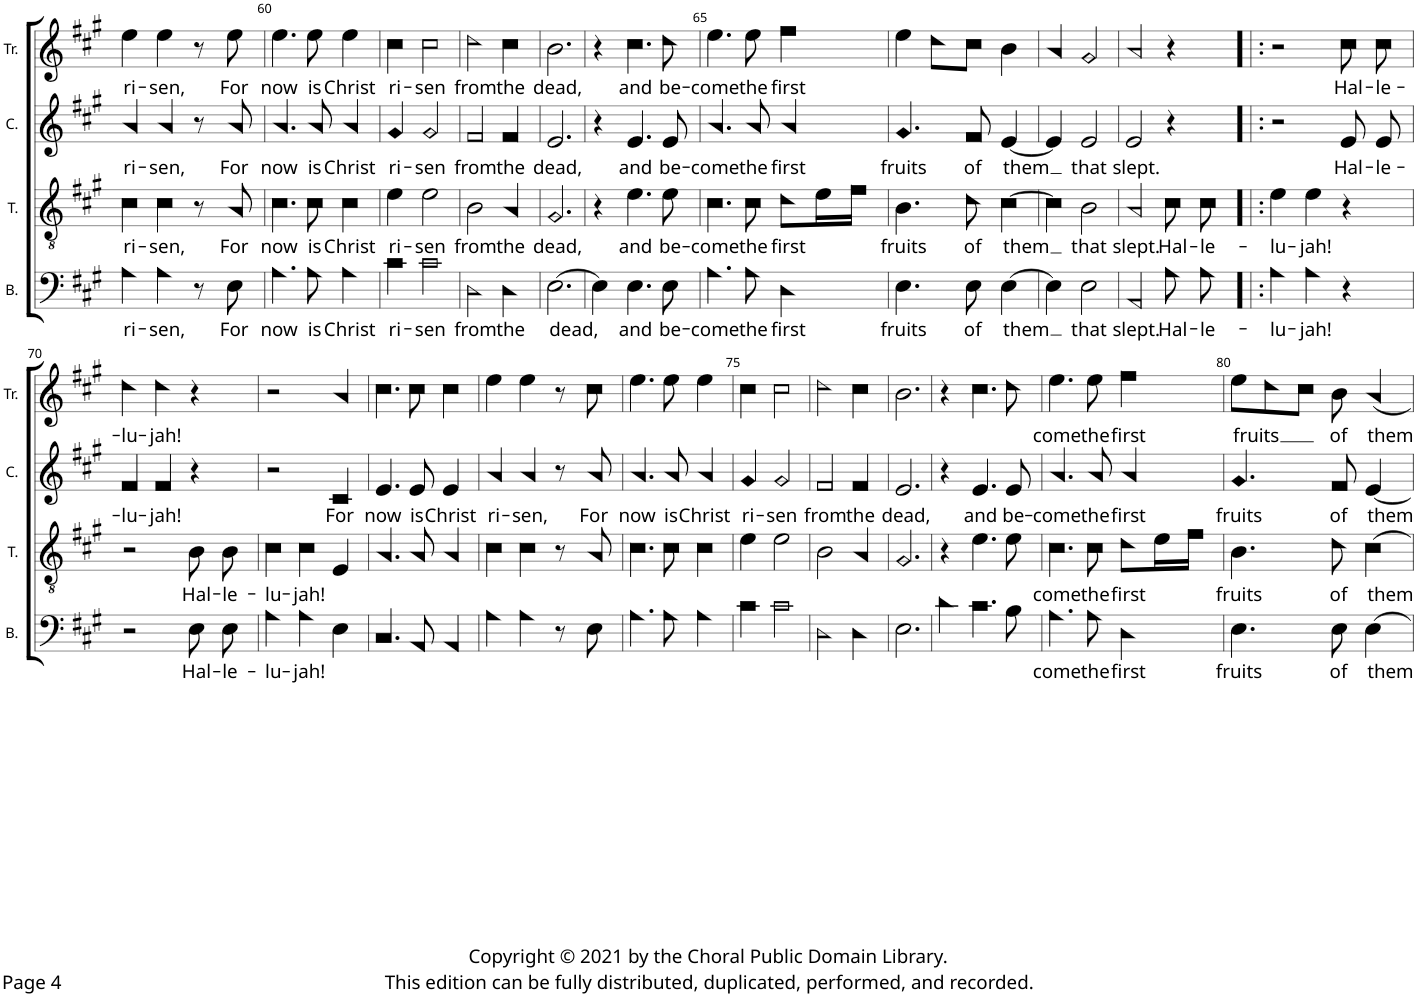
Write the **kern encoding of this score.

**kern	**text	**kern	**text	**kern	**text	**kern	**text
*part4	*part4	*part3	*part3	*part2	*part2	*part1	*part1
*staff4	*staff4	*staff3	*staff3	*staff2	*staff2	*staff1	*staff1
*I"Bass	*	*I"Tenor	*	*I"Counter	*	*I"Treble	*
*I'B.	*	*I'T.	*	*I'C.	*	*I'Tr.	*
!!LO:PB:g=z
*clefF4	*	*clefGv2	*	*clefG2	*	*clefG2	*
*k[f#c#g#]	*	*k[f#c#g#]	*	*k[f#c#g#]	*	*k[f#c#g#]	*
*M3/4	*	*M3/4	*	*M3/4	*	*M3/4	*
=59	=59	=59	=59	=59	=59	=59	=59
!	!LO:LY:b	!	!LO:LY:b	!	!LO:LY:b	!	!LO:LY:b
4A!\	ri-	4c#!\	ri-	4a!/	ri-	4ee!\	ri-
!	!LO:LY:b	!	!LO:LY:b	!	!LO:LY:b	!	!LO:LY:b
4A!\	-sen,	4c#!\	-sen,	4a!/	-sen,	4ee!\	-sen,
8r	.	8r	.	8r	.	8r	.
!	!LO:LY:b	!	!LO:LY:b	!	!LO:LY:b	!	!LO:LY:b
8E!\	For	8A!/	For	8a!/	For	8ee!\	For
=60	=60	=60	=60	=60	=60	=60	=60
!	!LO:LY:b	!	!LO:LY:b	!	!LO:LY:b	!	!LO:LY:b
4.A!\	now	4.c#!\	now	4.a!/	now	4.ee!\	now
!	!LO:LY:b	!	!LO:LY:b	!	!LO:LY:b	!	!LO:LY:b
8A!\	is	8c#!\	is	8a!/	is	8ee!\	is
!	!LO:LY:b	!	!LO:LY:b	!	!LO:LY:b	!	!LO:LY:b
4A!\	Christ	4c#!\	Christ	4a!/	Christ	4ee!\	Christ
=61	=61	=61	=61	=61	=61	=61	=61
!	!LO:LY:b	!	!LO:LY:b	!	!LO:LY:b	!	!LO:LY:b
4c#!\	ri-	4e!\	ri-	4g#!/	ri-	4cc#!\	ri-
!	!LO:LY:b	!	!LO:LY:b	!	!LO:LY:b	!	!LO:LY:b
2c#!\	-sen	2e!\	-sen	2g#!/	-sen	2cc#!\	-sen
=62	=62	=62	=62	=62	=62	=62	=62
!	!LO:LY:b	!	!LO:LY:b	!	!LO:LY:b	!	!LO:LY:b
2D!\	from	2B!\	from	2f#!/	from	2dd!\	from
!	!LO:LY:b	!	!LO:LY:b	!	!LO:LY:b	!	!LO:LY:b
4D!\	the	4A!/	the	4f#!/	the	4cc#!\	the
=63	=63	=63	=63	=63	=63	=63	=63
!	!LO:LY:b	!	!LO:LY:b	!	!LO:LY:b	!	!LO:LY:b
[2.E!\	dead,	2.G#!/	dead,	2.e!/	dead,	2.b!\	dead,
=64	=64	=64	=64	=64	=64	=64	=64
4E!\]	.	4r	.	4r	.	4r	.
!	!LO:LY:b	!	!LO:LY:b	!	!LO:LY:b	!	!LO:LY:b
4.E!\	and	4.e!\	and	4.e!/	and	4.cc#!\	and
!	!LO:LY:b	!	!LO:LY:b	!	!LO:LY:b	!	!LO:LY:b
8E!\	be-	8e!\	be-	8e!/	be-	8dd!\	be-
=65	=65	=65	=65	=65	=65	=65	=65
!	!LO:LY:b	!	!LO:LY:b	!	!LO:LY:b	!	!LO:LY:b
4.A!\	-come	4.c#!\	-come	4.a!/	-come	4.ee!\	-come
!	!LO:LY:b	!	!LO:LY:b	!	!LO:LY:b	!	!LO:LY:b
8A!\	the	8c#!\	the	8a!/	the	8ee!\	the
!	!LO:LY:b	!	!LO:LY:b	!	!LO:LY:b	!	!LO:LY:b
4D!\	first	8d!\L	first	4a!/	first	4ff#!\	first
.	.	16e!\L	.	.	.	.	.
.	.	16f#!\JJ	.	.	.	.	.
=66	=66	=66	=66	=66	=66	=66	=66
!	!LO:LY:b	!	!LO:LY:b	!	!LO:LY:b	!	!
4.E!\	fruits	4.B!\	fruits	4.g#!/	fruits	4ee!\	.
.	.	.	.	.	.	8dd!\L	.
!	!LO:LY:b	!	!LO:LY:b	!	!LO:LY:b	!	!
8E!\	of	8d!\	of	8f#!/	of	8cc#!\J	.
!	!LO:LY:b	!	!LO:LY:b	!	!LO:LY:b	!	!
[4E!\	them	[4c#!\	them	[4e!/	them	4b!\	.
=67	=67	=67	=67	=67	=67	=67	=67
4E!\]	.	4c#!\]	.	4e!/]	.	4a!/	.
!	!LO:LY:b	!	!LO:LY:b	!	!LO:LY:b	!	!
2E!\	that	2B!\	that	2e!/	that	2g#!/	.
=68	=68	=68	=68	=68	=68	=68	=68
!	!LO:LY:b	!	!LO:LY:b	!	!LO:LY:b	!	!
2AA!/	slept.	2A!/	slept.	2e!/	slept.	2a!/	.
!	!LO:LY:b	!	!LO:LY:b	!	!	!	!
8A!\L	Hal-	8c#!\	Hal-	4r	.	4r	.
!	!LO:LY:b	!	!LO:LY:b	!	!	!	!
8A!\J	-le-	8c#!\	-le-	.	.	.	.
=69!|:	=69!|:	=69!|:	=69!|:	=69!|:	=69!|:	=69!|:	=69!|:
!	!LO:LY:b	!	!LO:LY:b	!	!	!	!
4A!\	-lu-	4e!\	-lu-	2r	.	2r	.
!	!LO:LY:b	!	!LO:LY:b	!	!	!	!
4A!\	-jah!	4e!\	-jah!	.	.	.	.
!	!	!	!	!	!LO:LY:b	!	!LO:LY:b
4r	.	4r	.	8e!/L	Hal-	8cc#!\	Hal-
!	!	!	!	!	!LO:LY:b	!	!LO:LY:b
.	.	.	.	8e!/J	-le-	8cc#!\	-le-
!!LO:LB:g=z
=70	=70	=70	=70	=70	=70	=70	=70
!	!	!	!	!	!LO:LY:b	!	!LO:LY:b
2r	.	2r	.	4f#!/	-lu-	4dd!\	-lu-
!	!	!	!	!	!LO:LY:b	!	!LO:LY:b
.	.	.	.	4f#!/	-jah!	4dd!\	-jah!
!	!LO:LY:b	!	!LO:LY:b	!	!	!	!
8E!\L	Hal-	8B!\	Hal-	4r	.	4r	.
!	!LO:LY:b	!	!LO:LY:b	!	!	!	!
8E!\J	-le-	8B!\	-le-	.	.	.	.
=71	=71	=71	=71	=71	=71	=71	=71
!	!LO:LY:b	!	!LO:LY:b	!	!	!	!
4A!\	-lu-	4c#!\	-lu-	2r	.	2r	.
!	!LO:LY:b	!	!LO:LY:b	!	!	!	!
4A!\	-jah!	4c#!\	-jah!	.	.	.	.
!	!	!	!	!	!LO:LY:b	!	!
4E!\	.	4E!/	.	4c#!/	For	4a!/	.
=72	=72	=72	=72	=72	=72	=72	=72
!	!	!	!	!	!LO:LY:b	!	!
4.C#!/	.	4.A!/	.	4.e!/	now	4.cc#!\	.
!	!	!	!	!	!LO:LY:b	!	!
8AA!/	.	8A!/	.	8e!/	is	8cc#!\	.
!	!	!	!	!	!LO:LY:b	!	!
4AA!/	.	4A!/	.	4e!/	Christ	4cc#!\	.
=73	=73	=73	=73	=73	=73	=73	=73
!	!	!	!	!	!LO:LY:b	!	!
4A!\	.	4c#!\	.	4a!/	ri-	4ee!\	.
!	!	!	!	!	!LO:LY:b	!	!
4A!\	.	4c#!\	.	4a!/	-sen,	4ee!\	.
8r	.	8r	.	8r	.	8r	.
!	!	!	!	!	!LO:LY:b	!	!
8E!\	.	8A!/	.	8a!/	For	8cc#!\	.
=74	=74	=74	=74	=74	=74	=74	=74
!	!	!	!	!	!LO:LY:b	!	!
4.A!\	.	4.c#!\	.	4.a!/	now	4.ee!\	.
!	!	!	!	!	!LO:LY:b	!	!
8A!\	.	8c#!\	.	8a!/	is	8ee!\	.
!	!	!	!	!	!LO:LY:b	!	!
4A!\	.	4c#!\	.	4a!/	Christ	4ee!\	.
=75	=75	=75	=75	=75	=75	=75	=75
!	!	!	!	!	!LO:LY:b	!	!
4c#!\	.	4e!\	.	4g#!/	ri-	4cc#!\	.
!	!	!	!	!	!LO:LY:b	!	!
2c#!\	.	2e!\	.	2g#!/	-sen	2cc#!\	.
=76	=76	=76	=76	=76	=76	=76	=76
!	!	!	!	!	!LO:LY:b	!	!
2D!\	.	2B!\	.	2f#!/	from	2dd!\	.
!	!	!	!	!	!LO:LY:b	!	!
4D!\	.	4A!/	.	4f#!/	the	4cc#!\	.
=77	=77	=77	=77	=77	=77	=77	=77
!	!	!	!	!	!LO:LY:b	!	!
2.E!\	.	2.G#!/	.	2.e!/	dead,	2.b!\	.
=78	=78	=78	=78	=78	=78	=78	=78
4d!\	.	4r	.	4r	.	4r	.
!	!	!	!	!	!LO:LY:b	!	!
4.c#!\	.	4.e!\	.	4.e!/	and	4.cc#!\	.
!	!	!	!	!	!LO:LY:b	!	!
8B!\	.	8e!\	.	8e!/	be-	8dd!\	.
=79	=79	=79	=79	=79	=79	=79	=79
!	!LO:LY:b	!	!LO:LY:b	!	!LO:LY:b	!	!LO:LY:b
4.A!\	come	4.c#!\	come	4.a!/	come	4.ee!\	come
!	!LO:LY:b	!	!LO:LY:b	!	!LO:LY:b	!	!LO:LY:b
8A!\	the	8c#!\	the	8a!/	the	8ee!\	the
!	!LO:LY:b	!	!LO:LY:b	!	!LO:LY:b	!	!LO:LY:b
4D!\	first	8d!\L	first	4a!/	first	4ff#!\	first
.	.	16e!\L	.	.	.	.	.
.	.	16f#!\JJ	.	.	.	.	.
=80	=80	=80	=80	=80	=80	=80	=80
!	!LO:LY:b	!	!LO:LY:b	!	!LO:LY:b	!	!LO:LY:b
4.E!\	fruits	4.B!\	fruits	4.g#!/	fruits	8ee!\L	fruits
.	.	.	.	.	.	8dd!\	.
.	.	.	.	.	.	8cc#!\J	.
!	!LO:LY:b	!	!LO:LY:b	!	!LO:LY:b	!	!LO:LY:b
8E!\	of	8d!\	of	8f#!/	of	8b!\	of
!	!LO:LY:b	!	!LO:LY:b	!	!LO:LY:b	!	!LO:LY:b
[4E!\	them	4c#!\	them	[4e!/	them	4a!/	them
=	=	=	=	=	=	=	=
*-	*-	*-	*-	*-	*-	*-	*-
